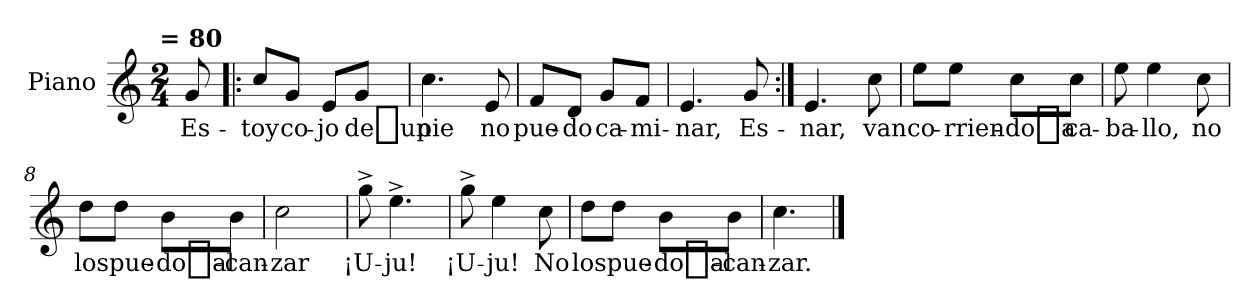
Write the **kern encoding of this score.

**kern	**text
*part1	*part1
*staff1	*staff1
*I"Piano	*
*I'Pno	*
*clefG2	*
*k[]	*
!!LO:TX:omd:t= = 80
*M2/4	*
*MM80	*
=	=
8g/	Es-
=1!|:	=1!|:
8cc/L	-toy
8g/J	co-
8e/L	-jo
8g/J	de_un
=2	=2
4.cc\	pie
8e/	no
=3	=3
8f/L	pue-
8d/J	-do
8g/L	ca-
8f/J	-mi-
=4	=4
4.e/	-nar,
8g/	Es-
=5:|!	=5:|!
4.e/	-nar,
8cc\	van
=6	=6
8ee\L	co-
8ee\J	-rrien-
8cc\L	-do_a
8cc\J	ca-
!!LO:LB:g=z
=7	=7
8ee\	-ba-
4ee\	-llo,
8cc\	no
=8	=8
8dd\L	los
8dd\J	pue-
8b\L	-do_al-
8b\J	-can-
=9	=9
2cc\	-zar
=10	=10
8gg^\	¡U-
4.ee^\	-ju!
=11	=11
8gg^\	¡U-
4ee\	-ju!
8cc\	No
=12	=12
8dd\L	los
8dd\J	pue-
8b\L	-do_al-
8b\J	-can-
=13	=13
4.cc\	-zar.
==	==
*-	*-
